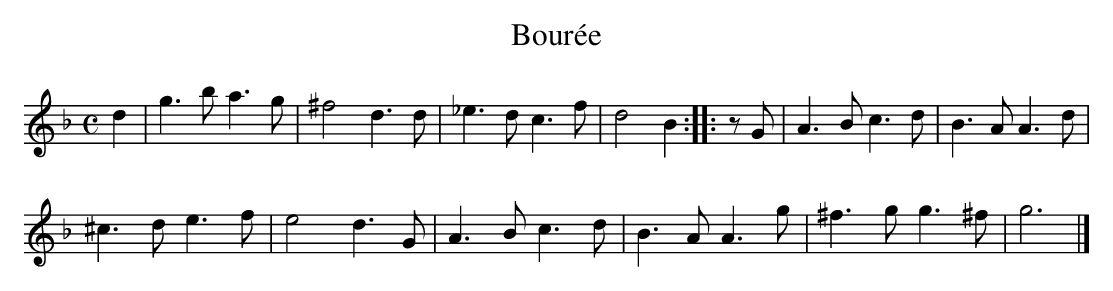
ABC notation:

X:1
T:Bour\'ee
M:C
K:Gdor
d2|g3ba3g|^f4d3d|_e3dc3f|d4B2:||:zG|A3Bc3d|B3AA3d|
^c3de3f|e4d3G|A3Bc3d|B3AA3g|^f3gg3^f|g6|]
